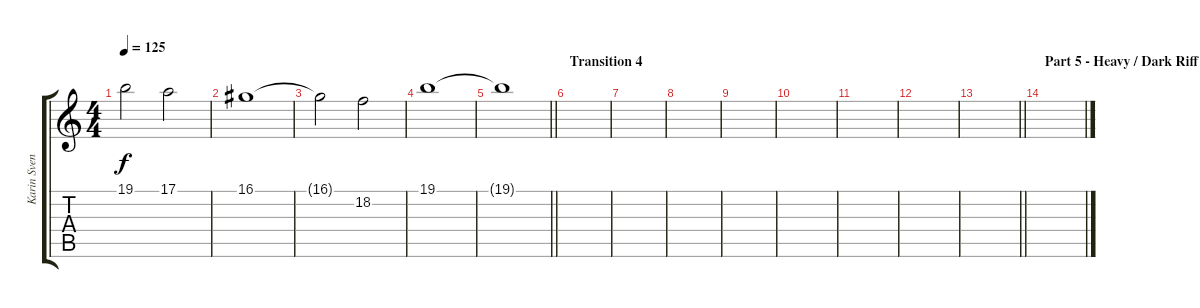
\track ("Karin Svensson" "Karin Sven") {instrument violin}
\staff {score tabs}
\tuning (E4 B3 G3 D3 A2 E2) {hide}
\ts (4 4)
\tempo 125
\clef g2
\ks c
19.1{t}.2{dy f} 17.1.2 |
16.1.1 |
16.1{t}.2 18.2.2 |
19.1.1 |
\barLineRight lightlight
19.1{t}.1 |
\section ("" "Transition 4")
|
|
|
|
|
|
|
\barLineRight lightlight
|
\section ("" "Part 5 - Heavy / Dark Riff 3")
